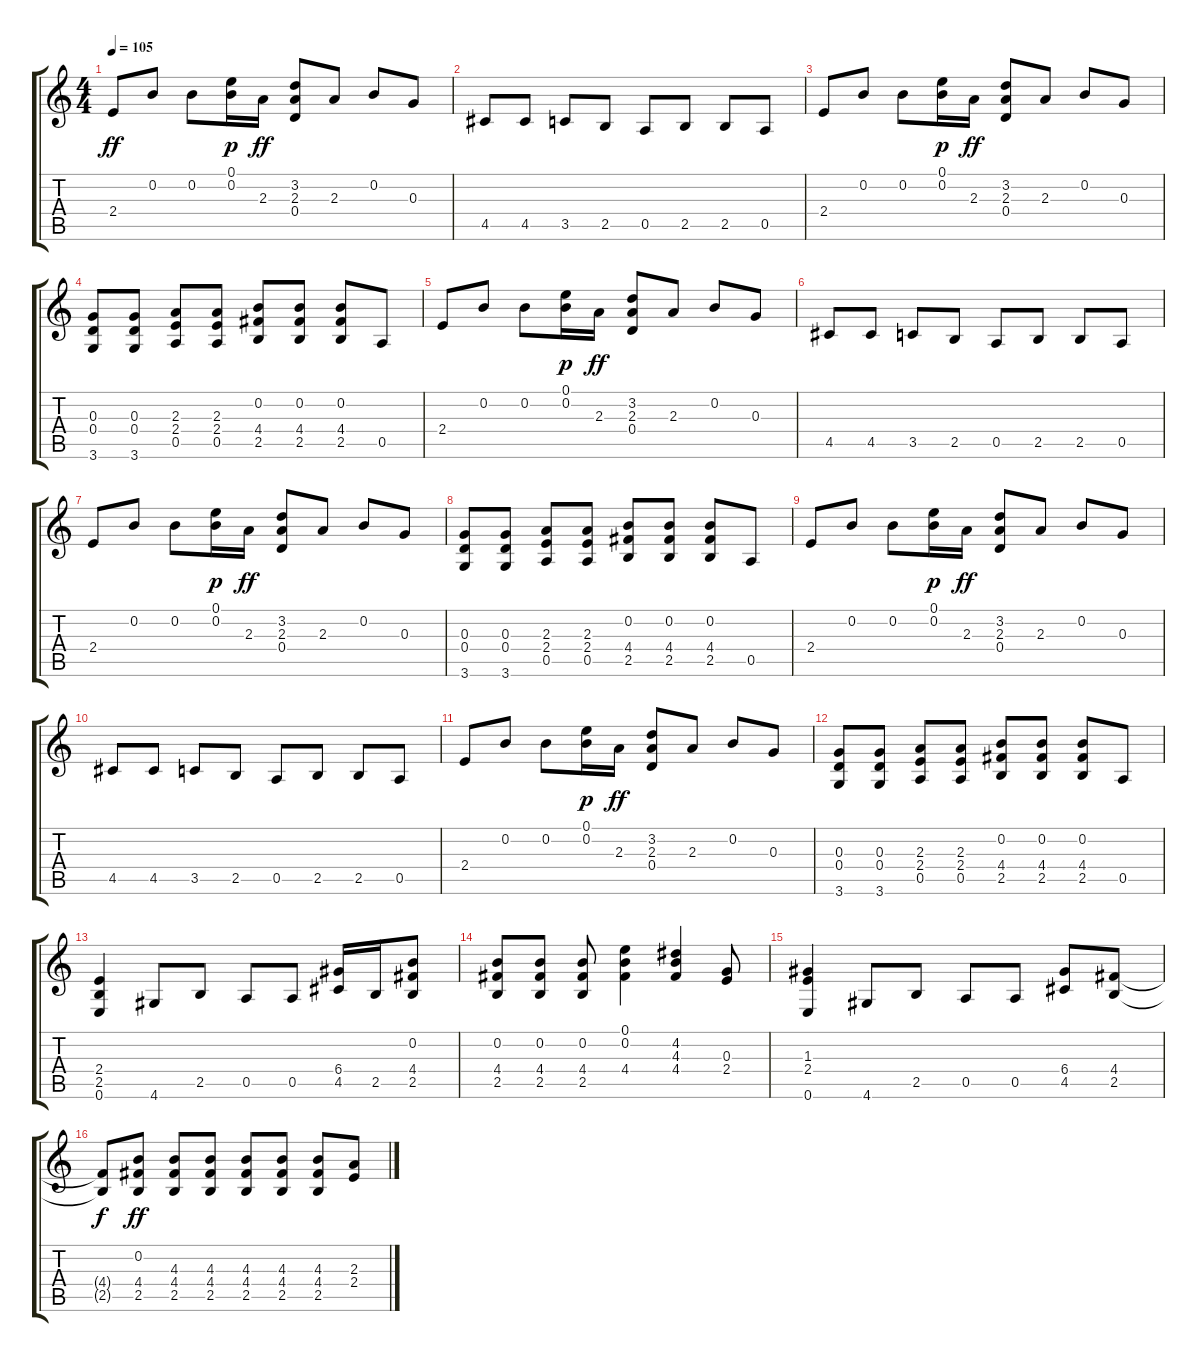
\track "" {instrument overdrivenguitar}
\staff {score tabs}
\tuning (E4 B3 G3 D3 A2 E2) {hide}
\ts (4 4)
\tempo 105
\clef g2
\ks c
2.4.8{dy ff} 0.2.8 0.2.8 (0.1 0.2).16{dy p} 2.3.16{dy ff} (3.2 2.3 0.4).8 2.3.8 0.2.8 0.3.8 |
4.5.8 4.5.8 3.5.8 2.5.8 0.5.8 2.5.8 2.5.8 0.5.8 |
2.4.8 0.2.8 0.2.8 (0.1 0.2).16{dy p} 2.3.16{dy ff} (3.2 2.3 0.4).8 2.3.8 0.2.8 0.3.8 |
(0.3 0.4 3.6).8 (0.3 0.4 3.6).8 (2.3 2.4 0.5).8 (2.3 2.4 0.5).8 (0.2 4.4 2.5).8 (0.2 4.4 2.5).8 (0.2 4.4 2.5).8 0.5.8 |
2.4.8 0.2.8 0.2.8 (0.1 0.2).16{dy p} 2.3.16{dy ff} (3.2 2.3 0.4).8 2.3.8 0.2.8 0.3.8 |
4.5.8 4.5.8 3.5.8 2.5.8 0.5.8 2.5.8 2.5.8 0.5.8 |
2.4.8 0.2.8 0.2.8 (0.1 0.2).16{dy p} 2.3.16{dy ff} (3.2 2.3 0.4).8 2.3.8 0.2.8 0.3.8 |
(0.3 0.4 3.6).8 (0.3 0.4 3.6).8 (2.3 2.4 0.5).8 (2.3 2.4 0.5).8 (0.2 4.4 2.5).8 (0.2 4.4 2.5).8 (0.2 4.4 2.5).8 0.5.8 |
2.4.8 0.2.8 0.2.8 (0.1 0.2).16{dy p} 2.3.16{dy ff} (3.2 2.3 0.4).8 2.3.8 0.2.8 0.3.8 |
4.5.8 4.5.8 3.5.8 2.5.8 0.5.8 2.5.8 2.5.8 0.5.8 |
2.4.8 0.2.8 0.2.8 (0.1 0.2).16{dy p} 2.3.16{dy ff} (3.2 2.3 0.4).8 2.3.8 0.2.8 0.3.8 |
(0.3 0.4 3.6).8 (0.3 0.4 3.6).8 (2.3 2.4 0.5).8 (2.3 2.4 0.5).8 (0.2 4.4 2.5).8 (0.2 4.4 2.5).8 (0.2 4.4 2.5).8 0.5.8 |
(2.4 2.5 0.6).4 4.6.8 2.5.8 0.5.8 0.5.8 (6.4 4.5).16 2.5.16 (0.2 4.4 2.5).8 |
(0.2 4.4 2.5).8 (0.2 4.4 2.5).8 (0.2 4.4 2.5).8 (0.1 0.2 4.4).4 (4.2 4.3 4.4).4 (0.3 2.4).8 |
(1.3 2.4 0.6).4 4.6.8 2.5.8 0.5.8 0.5.8 (6.4 4.5).8 (4.4 2.5).8 |
(4.4{t} 2.5{t}).8{dy f} (0.2 4.4 2.5).8{dy ff} (4.3 4.4 2.5).8 (4.3 4.4 2.5).8 (4.3 4.4 2.5).8 (4.3 4.4 2.5).8 (4.3 4.4 2.5).8 (2.3 2.4).8
